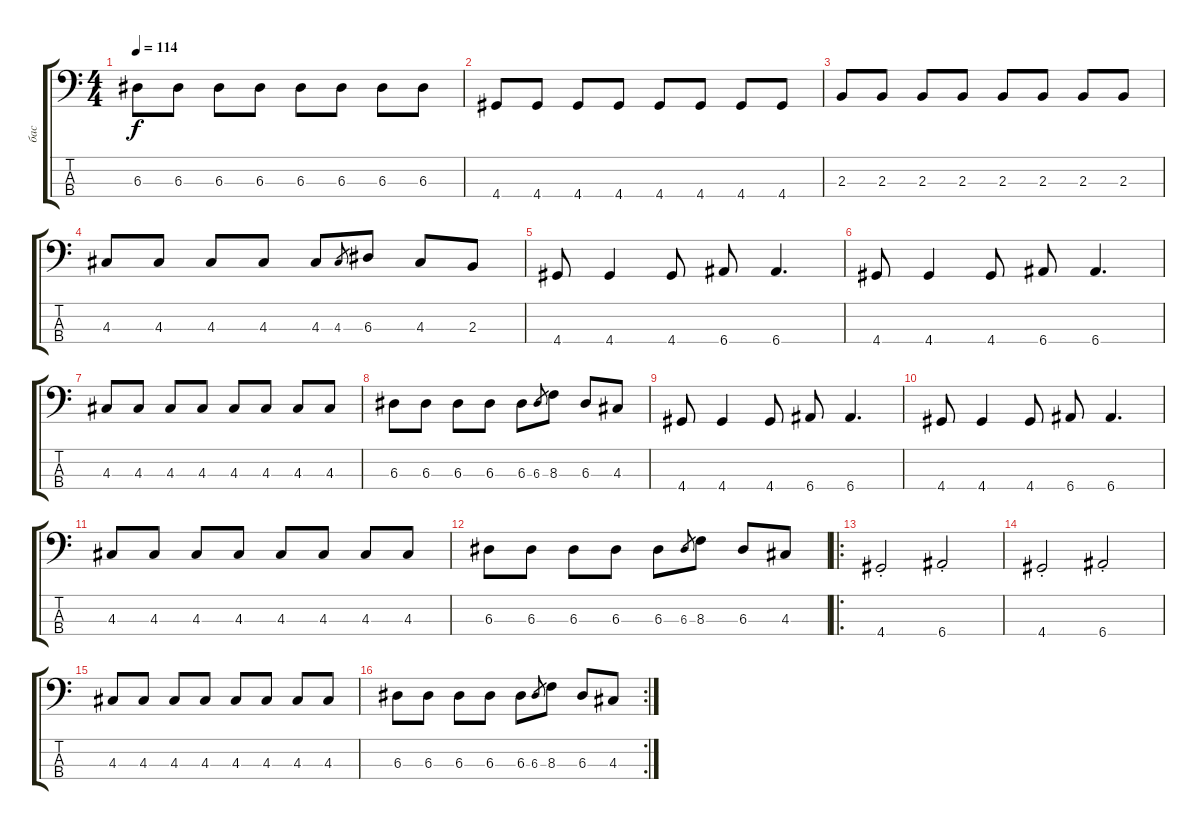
\track ("бас" "бас") {instrument electricbassfinger}
\staff {score tabs}
\tuning (G2 D2 A1 E1) {hide}
\ts (4 4)
\tempo 114
\clef f4
\ks c
6.3.8{dy f} 6.3.8 6.3.8 6.3.8 6.3.8 6.3.8 6.3.8 6.3.8 |
4.4.8 4.4.8 4.4.8 4.4.8 4.4.8 4.4.8 4.4.8 4.4.8 |
2.3.8 2.3.8 2.3.8 2.3.8 2.3.8 2.3.8 2.3.8 2.3.8 |
4.3.8 4.3.8 4.3.8 4.3.8 4.3.8 4.3.8{gr} 6.3.8 4.3.8 2.3.8 |
4.4.8 4.4.4 4.4.8 6.4.8 6.4.4{d} |
4.4.8 4.4.4 4.4.8 6.4.8 6.4.4{d} |
4.3.8 4.3.8 4.3.8 4.3.8 4.3.8 4.3.8 4.3.8 4.3.8 |
6.3.8 6.3.8 6.3.8 6.3.8 6.3.8 6.3.8{gr} 8.3.8 6.3.8 4.3.8 |
4.4.8 4.4.4 4.4.8 6.4.8 6.4.4{d} |
4.4.8 4.4.4 4.4.8 6.4.8 6.4.4{d} |
4.3.8 4.3.8 4.3.8 4.3.8 4.3.8 4.3.8 4.3.8 4.3.8 |
6.3.8 6.3.8 6.3.8 6.3.8 6.3.8 6.3.8{gr} 8.3.8 6.3.8 4.3.8 |
\ro
4.4{st}.2 6.4{st}.2 |
4.4{st}.2 6.4{st}.2 |
4.3.8 4.3.8 4.3.8 4.3.8 4.3.8 4.3.8 4.3.8 4.3.8 |
\rc 2
6.3.8 6.3.8 6.3.8 6.3.8 6.3.8 6.3.8{gr} 8.3.8 6.3.8 4.3.8
